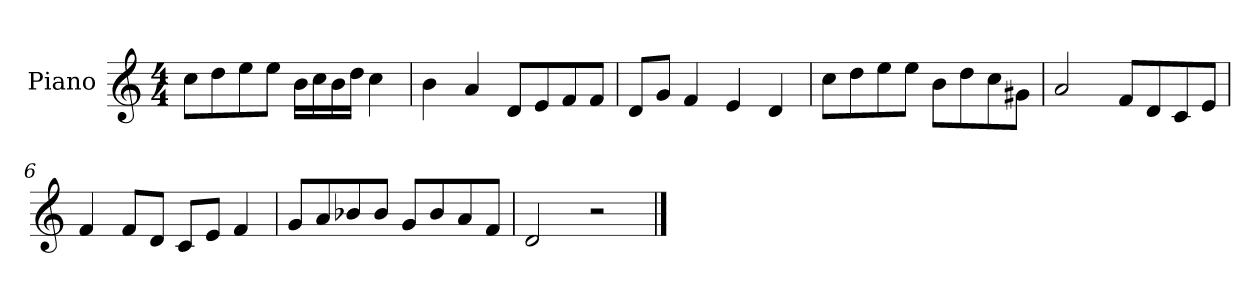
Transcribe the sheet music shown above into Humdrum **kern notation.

**kern
*part1
*staff1
*I"Piano
*I'P-no
*clefG2
*k[]
*M4/4
*MM90
=1
8cc\L
8dd\
8ee\
8ee\J
16b\LL
16cc\
16b\
16dd\JJ
4cc\
=2
4b\
4a/
8d/L
8e/
8f/
8f/J
=3
8d/L
8g/J
4f/
4e/
4d/
=4
8cc\L
8dd\
8ee\
8ee\J
8b\L
8dd\
8cc\
8g#X\J
=5
2a/
8f/L
8d/
8c/
8e/J
=6
4f/
8f/L
8d/J
8c/L
8e/J
4f/
!!LO:LB:g=z
=7
8g/L
8a/
8b-X/
8b-/J
8g/L
8b-/
8a/
8f/J
=8
2d/
2r
==
*-
